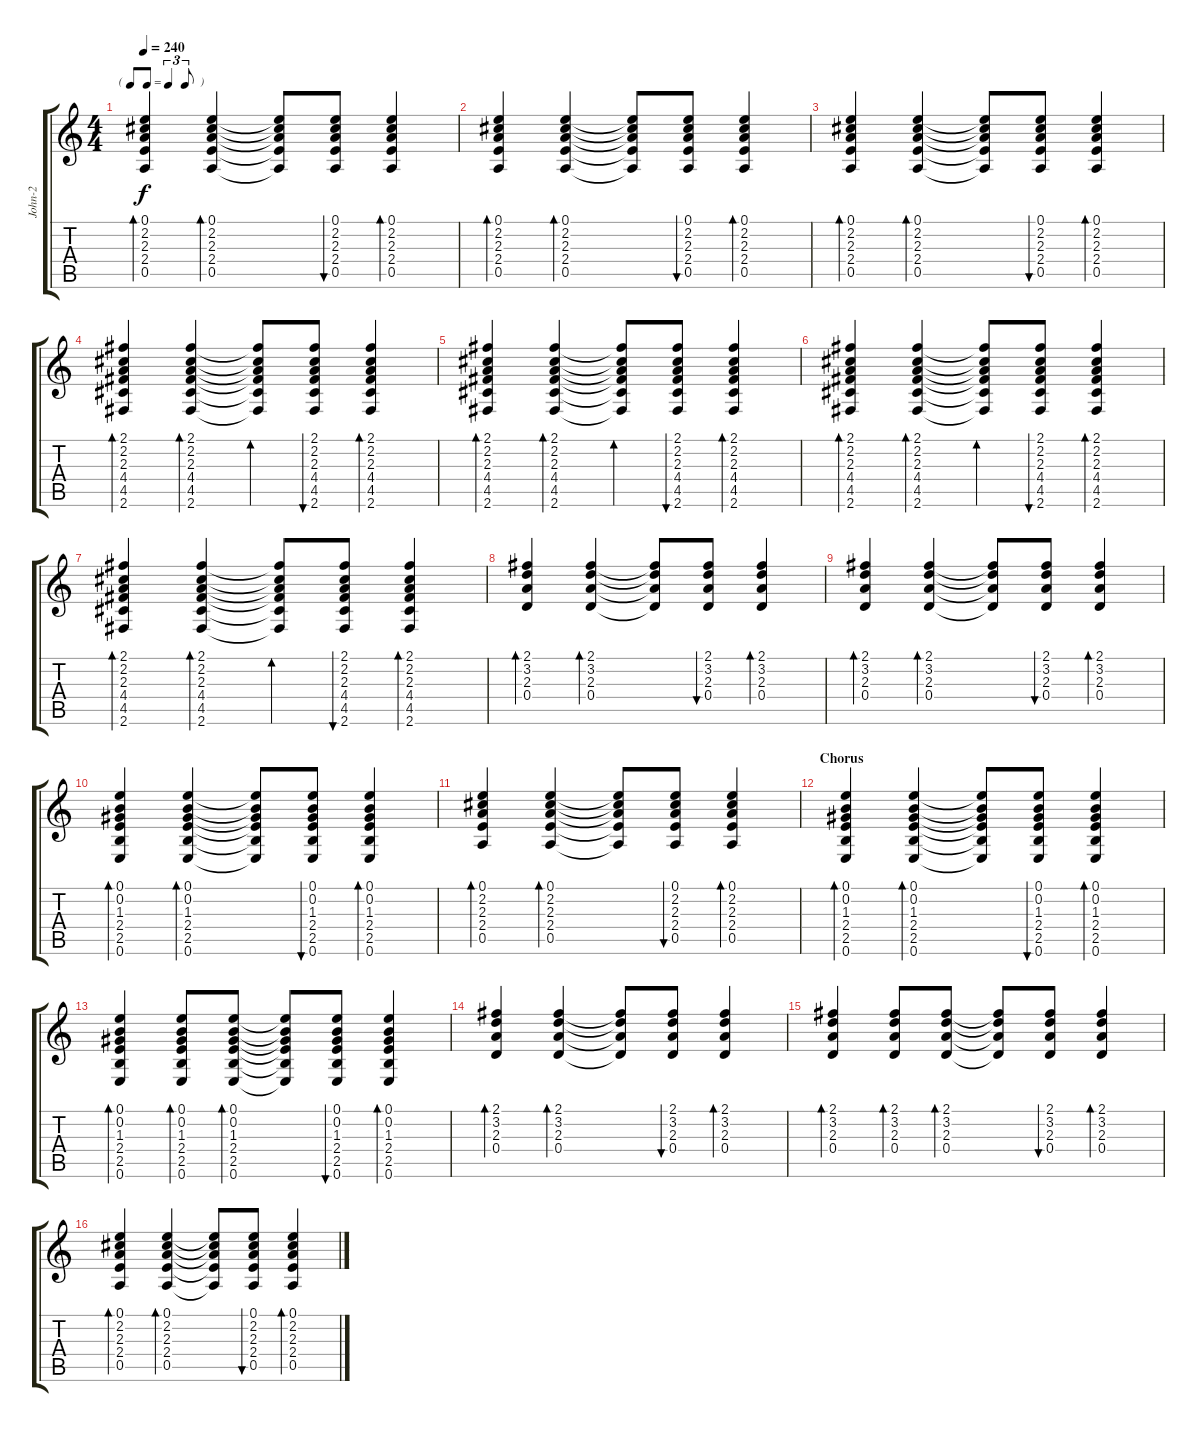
\track ("John-2" "John-2") {instrument acousticguitarsteel}
\staff {score tabs}
\tuning (E4 B3 G3 D3 A2 E2) {hide}
\ts (4 4)
\tf triplet8th
\tempo 240
\clef g2
\ks c
(0.1 2.2 2.3 2.4 0.5).4{bd 60 dy f} (0.1 2.2 2.3 2.4 0.5).4{bd 60} (0.1{t} 2.2{t} 2.3{t} 2.4{t} 0.5{t}).8 (0.1 2.2 2.3 2.4 0.5).8{bu 60} (0.1 2.2 2.3 2.4 0.5).4{bd 60} |
(0.1 2.2 2.3 2.4 0.5).4{bd 60} (0.1 2.2 2.3 2.4 0.5).4{bd 60} (0.1{t} 2.2{t} 2.3{t} 2.4{t} 0.5{t}).8 (0.1 2.2 2.3 2.4 0.5).8{bu 60} (0.1 2.2 2.3 2.4 0.5).4{bd 60} |
(0.1 2.2 2.3 2.4 0.5).4{bd 60} (0.1 2.2 2.3 2.4 0.5).4{bd 60} (0.1{t} 2.2{t} 2.3{t} 2.4{t} 0.5{t}).8 (0.1 2.2 2.3 2.4 0.5).8{bu 60} (0.1 2.2 2.3 2.4 0.5).4{bd 60} |
(2.1 2.2 2.3 4.4 4.5 2.6).4{bd 60} (2.1 2.2 2.3 4.4 4.5 2.6).4{bd 60} (2.1{t} 2.2{t} 2.3{t} 4.4{t} 4.5{t} 2.6{t}).8{bd 60} (2.1 2.2 2.3 4.4 4.5 2.6).8{bu 60} (2.1 2.2 2.3 4.4 4.5 2.6).4{bd 60} |
(2.1 2.2 2.3 4.4 4.5 2.6).4{bd 60} (2.1 2.2 2.3 4.4 4.5 2.6).4{bd 60} (2.1{t} 2.2{t} 2.3{t} 4.4{t} 4.5{t} 2.6{t}).8{bd 60} (2.1 2.2 2.3 4.4 4.5 2.6).8{bu 60} (2.1 2.2 2.3 4.4 4.5 2.6).4{bd 60} |
(2.1 2.2 2.3 4.4 4.5 2.6).4{bd 60} (2.1 2.2 2.3 4.4 4.5 2.6).4{bd 60} (2.1{t} 2.2{t} 2.3{t} 4.4{t} 4.5{t} 2.6{t}).8{bd 60} (2.1 2.2 2.3 4.4 4.5 2.6).8{bu 60} (2.1 2.2 2.3 4.4 4.5 2.6).4{bd 60} |
(2.1 2.2 2.3 4.4 4.5 2.6).4{bd 60} (2.1 2.2 2.3 4.4 4.5 2.6).4{bd 60} (2.1{t} 2.2{t} 2.3{t} 4.4{t} 4.5{t} 2.6{t}).8{bd 60} (2.1 2.2 2.3 4.4 4.5 2.6).8{bu 60} (2.1 2.2 2.3 4.4 4.5 2.6).4{bd 60} |
(2.1 3.2 2.3 0.4).4{bd 60} (2.1 3.2 2.3 0.4).4{bd 60} (2.1{t} 3.2{t} 2.3{t} 0.4{t}).8 (2.1 3.2 2.3 0.4).8{bu 60} (2.1 3.2 2.3 0.4).4{bd 60} |
(2.1 3.2 2.3 0.4).4{bd 60} (2.1 3.2 2.3 0.4).4{bd 60} (2.1{t} 3.2{t} 2.3{t} 0.4{t}).8 (2.1 3.2 2.3 0.4).8{bu 60} (2.1 3.2 2.3 0.4).4{bd 60} |
(0.1 0.2 1.3 2.4 2.5 0.6).4{bd 60} (0.1 0.2 1.3 2.4 2.5 0.6).4{bd 60} (0.1{t} 0.2{t} 1.3{t} 2.4{t} 2.5{t} 0.6{t}).8 (0.1 0.2 1.3 2.4 2.5 0.6).8{bu 60} (0.1 0.2 1.3 2.4 2.5 0.6).4{bd 60} |
(0.1 2.2 2.3 2.4 0.5).4{bd 60} (0.1 2.2 2.3 2.4 0.5).4{bd 60} (0.1{t} 2.2{t} 2.3{t} 2.4{t} 0.5{t}).8 (0.1 2.2 2.3 2.4 0.5).8{bu 60} (0.1 2.2 2.3 2.4 0.5).4{bd 60} |
\section ("" "Chorus")
(0.1 0.2 1.3 2.4 2.5 0.6).4{bd 60} (0.1 0.2 1.3 2.4 2.5 0.6).4{bd 60} (0.1{t} 0.2{t} 1.3{t} 2.4{t} 2.5{t} 0.6{t}).8 (0.1 0.2 1.3 2.4 2.5 0.6).8{bu 60} (0.1 0.2 1.3 2.4 2.5 0.6).4{bd 60} |
(0.1 0.2 1.3 2.4 2.5 0.6).4{bd 60} (0.1 0.2 1.3 2.4 2.5 0.6).8{bd 60} (0.1 0.2 1.3 2.4 2.5 0.6).8{bd 60} (0.1{t} 0.2{t} 1.3{t} 2.4{t} 2.5{t} 0.6{t}).8 (0.1 0.2 1.3 2.4 2.5 0.6).8{bu 60} (0.1 0.2 1.3 2.4 2.5 0.6).4{bd 60} |
(2.1 3.2 2.3 0.4).4{bd 60} (2.1 3.2 2.3 0.4).4{bd 60} (2.1{t} 3.2{t} 2.3{t} 0.4{t}).8 (2.1 3.2 2.3 0.4).8{bu 60} (2.1 3.2 2.3 0.4).4{bd 60} |
(2.1 3.2 2.3 0.4).4{bd 60} (2.1 3.2 2.3 0.4).8{bd 60} (2.1 3.2 2.3 0.4).8{bd 60} (2.1{t} 3.2{t} 2.3{t} 0.4{t}).8 (2.1 3.2 2.3 0.4).8{bu 60} (2.1 3.2 2.3 0.4).4{bd 60} |
(0.1 2.2 2.3 2.4 0.5).4{bd 60} (0.1 2.2 2.3 2.4 0.5).4{bd 60} (0.1{t} 2.2{t} 2.3{t} 2.4{t} 0.5{t}).8 (0.1 2.2 2.3 2.4 0.5).8{bu 60} (0.1 2.2 2.3 2.4 0.5).4{bd 60}
